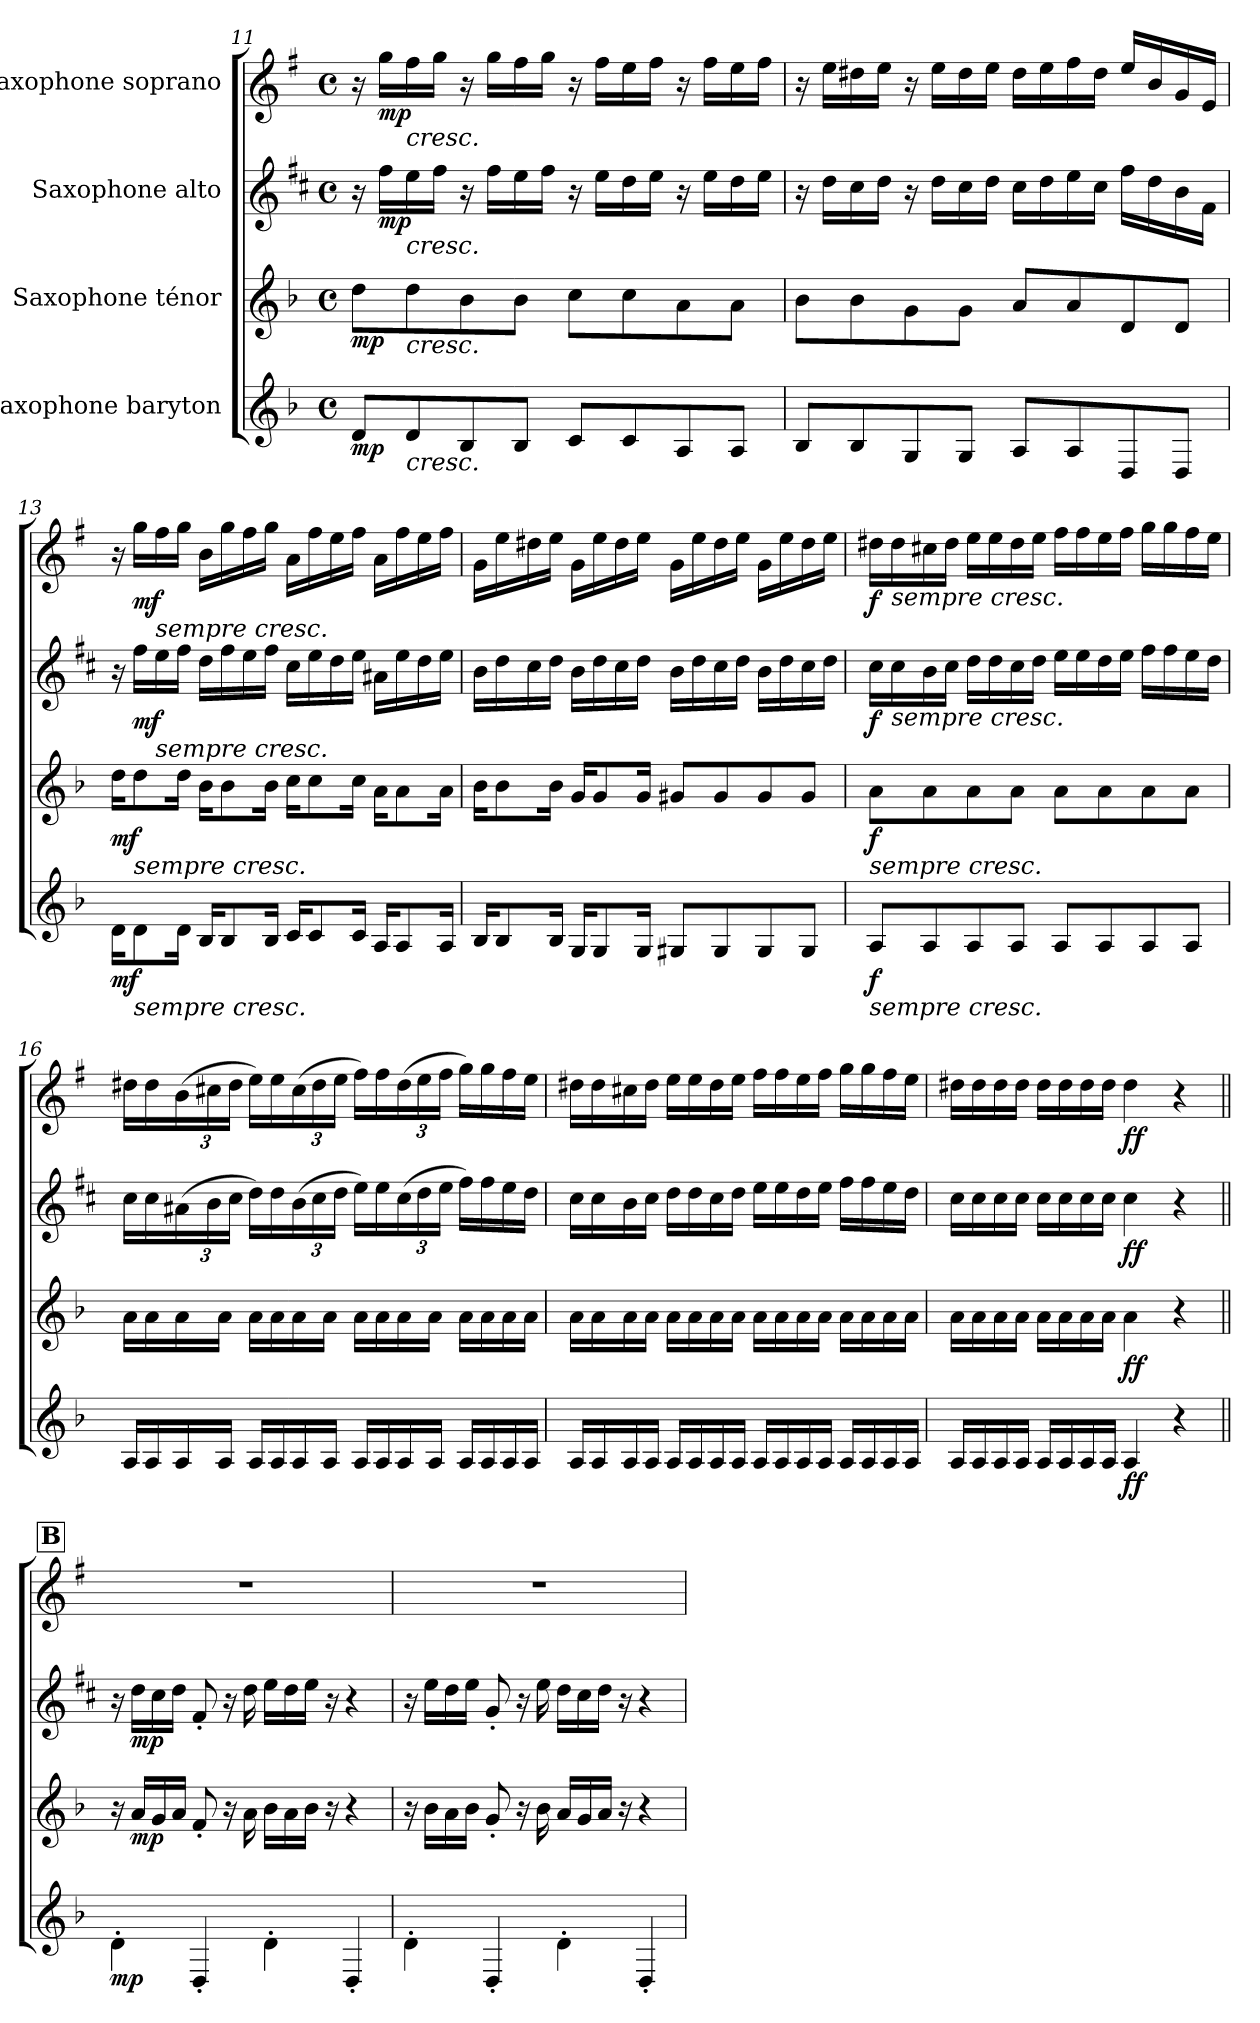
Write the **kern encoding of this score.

**kern	**dynam	**kern	**dynam	**kern	**dynam	**kern	**dynam
*part4	*part4	*part3	*part3	*part2	*part2	*part1	*part1
*staff4	*staff4	*staff3	*staff3	*staff2	*staff2	*staff1	*staff1
*I"Saxophone baryton	*	*I"Saxophone ténor	*	*I"Saxophone alto	*	*I"Saxophone soprano	*
!!LO:LB:g=z
*clefG2	*	*clefG2	*	*clefG2	*	*clefG2	*
*ITrd12c21	*	*ITrd8c14	*	*ITrd5c9	*	*ITrd1c2	*
*k[b-]	*	*k[b-]	*	*k[b-]	*	*k[b-]	*
*F:	*	*F:	*	*F:	*	*F:	*
*M4/4	*	*M4/4	*	*M4/4	*	*M4/4	*
*met(c)	*	*met(c)	*	*met(c)	*	*met(c)	*
=11	=11	=11	=11	=11	=11	=11	=11
!	!LO:DY:b	!	!LO:DY:b	!	!	!	!
8D/L	mp	8d\L	mp	16r	.	16r	.
!	!	!	!	!	!LO:DY:b	!	!LO:DY:b
.	.	.	.	16a\LL	mp	16ff\LL	mp
!	!	!	!	!	!	!LO:TX:b:i:t=cresc.	!
!	!	!	!	!LO:TX:b:i:t=cresc.	!	!	!
!	!	!LO:TX:b:i:t=cresc.	!	!	!	!	!
!LO:TX:b:i:t=cresc.	!	!	!	!	!	!	!
8D/	.	8d\	.	16g\	.	16ee\	.
.	.	.	.	16a\JJ	.	16ff\JJ	.
8BB-/	.	8B-\	.	16r	.	16r	.
.	.	.	.	16a\LL	.	16ff\LL	.
8BB-/J	.	8B-\J	.	16g\	.	16ee\	.
.	.	.	.	16a\JJ	.	16ff\JJ	.
8C/L	.	8c\L	.	16r	.	16r	.
.	.	.	.	16g\LL	.	16ee\LL	.
8C/	.	8c\	.	16f\	.	16dd\	.
.	.	.	.	16g\JJ	.	16ee\JJ	.
8AA/	.	8A\	.	16r	.	16r	.
.	.	.	.	16g\LL	.	16ee\LL	.
8AA/J	.	8A\J	.	16f\	.	16dd\	.
.	.	.	.	16g\JJ	.	16ee\JJ	.
=12	=12	=12	=12	=12	=12	=12	=12
8BB-/L	.	8B-\L	.	16r	.	16r	.
.	.	.	.	16f\LL	.	16dd\LL	.
8BB-/	.	8B-\	.	16e\	.	16cc#X\	.
.	.	.	.	16f\JJ	.	16dd\JJ	.
8GG/	.	8G\	.	16r	.	16r	.
.	.	.	.	16f\LL	.	16dd\LL	.
8GG/J	.	8G\J	.	16e\	.	16cc#\	.
.	.	.	.	16f\JJ	.	16dd\JJ	.
8AA/L	.	8A/L	.	16e\LL	.	16cc#\LL	.
.	.	.	.	16f\	.	16dd\	.
8AA/	.	8A/	.	16g\	.	16ee\	.
.	.	.	.	16e\JJ	.	16cc#\JJ	.
8DD/	.	8D/	.	16a\LL	.	16dd/LL	.
.	.	.	.	16f\	.	16a/	.
8DD/J	.	8D/J	.	16d\	.	16f/	.
.	.	.	.	16A\JJ	.	16d/JJ	.
=13	=13	=13	=13	=13	=13	=13	=13
!	!LO:DY:b	!	!LO:DY:b	!	!	!	!
16D\KL	mf	16d\KL	mf	16r	.	16r	.
!	!	!LO:TX:b:i:t=sempre cresc.	!	!	!	!	!
!LO:TX:b:i:t=sempre cresc.	!	!	!	!	!	!	!
!	!	!	!	!	!LO:DY:b	!	!LO:DY:b
8D\	.	8d\	.	16a\LL	mf	16ff\LL	mf
!	!	!	!	!	!	!LO:TX:b:i:t=sempre cresc.	!
!	!	!	!	!LO:TX:b:i:t=sempre cresc.	!	!	!
.	.	.	.	16g\	.	16ee\	.
16D\Jk	.	16d\Jk	.	16a\JJ	.	16ff\JJ	.
16BB-/KL	.	16B-\KL	.	16f\LL	.	16a\LL	.
8BB-/	.	8B-\	.	16a\	.	16ff\	.
.	.	.	.	16g\	.	16ee\	.
16BB-/Jk	.	16B-\Jk	.	16a\JJ	.	16ff\JJ	.
16C/KL	.	16c\KL	.	16e\LL	.	16g\LL	.
8C/	.	8c\	.	16g\	.	16ee\	.
.	.	.	.	16f\	.	16dd\	.
16C/Jk	.	16c\Jk	.	16g\JJ	.	16ee\JJ	.
16AA/KL	.	16A\KL	.	16c#X\LL	.	16g\LL	.
8AA/	.	8A\	.	16g\	.	16ee\	.
.	.	.	.	16f\	.	16dd\	.
16AA/Jk	.	16A\Jk	.	16g\JJ	.	16ee\JJ	.
=14	=14	=14	=14	=14	=14	=14	=14
16BB-/KL	.	16B-\KL	.	16d\LL	.	16f\LL	.
8BB-/	.	8B-\	.	16f\	.	16dd\	.
.	.	.	.	16e\	.	16cc#X\	.
16BB-/Jk	.	16B-\Jk	.	16f\JJ	.	16dd\JJ	.
16GG/KL	.	16G/KL	.	16d\LL	.	16f\LL	.
8GG/	.	8G/	.	16f\	.	16dd\	.
.	.	.	.	16e\	.	16cc#\	.
16GG/Jk	.	16G/Jk	.	16f\JJ	.	16dd\JJ	.
8GG#X/L	.	8G#X/L	.	16d\LL	.	16f\LL	.
.	.	.	.	16f\	.	16dd\	.
8GG#/	.	8G#/	.	16e\	.	16cc#\	.
.	.	.	.	16f\JJ	.	16dd\JJ	.
8GG#/	.	8G#/	.	16d\LL	.	16f\LL	.
.	.	.	.	16f\	.	16dd\	.
8GG#/J	.	8G#/J	.	16e\	.	16cc#\	.
.	.	.	.	16f\JJ	.	16dd\JJ	.
!!LO:PB:g=z
=15	=15	=15	=15	=15	=15	=15	=15
!	!	!LO:TX:b:i:t=sempre cresc.	!	!	!	!	!
!LO:TX:b:i:t=sempre cresc.	!	!	!	!	!	!	!
!	!LO:DY:b	!	!LO:DY:b	!	!LO:DY:b	!	!LO:DY:b
8AA/L	f	8A\L	f	16e\LL	f	16cc#X\LL	f
!	!	!	!	!	!	!LO:TX:b:i:t=sempre cresc.	!
!	!	!	!	!LO:TX:b:i:t=sempre cresc.	!	!	!
.	.	.	.	16e\	.	16cc#\	.
8AA/	.	8A\	.	16d\	.	16bn\	.
.	.	.	.	16e\JJ	.	16cc#\JJ	.
8AA/	.	8A\	.	16f\LL	.	16dd\LL	.
.	.	.	.	16f\	.	16dd\	.
8AA/J	.	8A\J	.	16e\	.	16cc#\	.
.	.	.	.	16f\JJ	.	16dd\JJ	.
8AA/L	.	8A\L	.	16g\LL	.	16ee\LL	.
.	.	.	.	16g\	.	16ee\	.
8AA/	.	8A\	.	16f\	.	16dd\	.
.	.	.	.	16g\JJ	.	16ee\JJ	.
8AA/	.	8A\	.	16a\LL	.	16ff\LL	.
.	.	.	.	16a\	.	16ff\	.
8AA/J	.	8A\J	.	16g\	.	16ee\	.
.	.	.	.	16f\JJ	.	16dd\JJ	.
=16	=16	=16	=16	=16	=16	=16	=16
16AA/LL	.	16A\LL	.	16e\LL	.	16cc#X\LL	.
16AA/	.	16A\	.	16e\	.	16cc#\	.
*	*	*	*	*Xbrackettup	*	*Xbrackettup	*
16AA/	.	16A\	.	(>24c#X\	.	(>24a\	.
.	.	.	.	24d\	.	24bn\	.
16AA/JJ	.	16A\JJ	.	.	.	.	.
.	.	.	.	24e\JJ	.	24cc#\JJ	.
16AA/LL	.	16A\LL	.	16f\LL)	.	16dd\LL)	.
16AA/	.	16A\	.	16f\	.	16dd\	.
16AA/	.	16A\	.	(>24d\	.	(>24b\	.
.	.	.	.	24e\	.	24cc#\	.
16AA/JJ	.	16A\JJ	.	.	.	.	.
.	.	.	.	24f\JJ	.	24dd\JJ	.
16AA/LL	.	16A\LL	.	16g\LL)	.	16ee\LL)	.
16AA/	.	16A\	.	16g\	.	16ee\	.
16AA/	.	16A\	.	(>24e\	.	(>24cc#\	.
.	.	.	.	24f\	.	24dd\	.
16AA/JJ	.	16A\JJ	.	.	.	.	.
.	.	.	.	24g\JJ	.	24ee\JJ	.
16AA/LL	.	16A\LL	.	16a\LL)	.	16ff\LL)	.
16AA/	.	16A\	.	16a\	.	16ff\	.
16AA/	.	16A\	.	16g\	.	16ee\	.
16AA/JJ	.	16A\JJ	.	16f\JJ	.	16dd\JJ	.
=17	=17	=17	=17	=17	=17	=17	=17
16AA/LL	.	16A\LL	.	16e\LL	.	16cc#X\LL	.
16AA/	.	16A\	.	16e\	.	16cc#\	.
16AA/	.	16A\	.	16d\	.	16bn\	.
16AA/JJ	.	16A\JJ	.	16e\JJ	.	16cc#\JJ	.
16AA/LL	.	16A\LL	.	16f\LL	.	16dd\LL	.
16AA/	.	16A\	.	16f\	.	16dd\	.
16AA/	.	16A\	.	16e\	.	16cc#\	.
16AA/JJ	.	16A\JJ	.	16f\JJ	.	16dd\JJ	.
16AA/LL	.	16A\LL	.	16g\LL	.	16ee\LL	.
16AA/	.	16A\	.	16g\	.	16ee\	.
16AA/	.	16A\	.	16f\	.	16dd\	.
16AA/JJ	.	16A\JJ	.	16g\JJ	.	16ee\JJ	.
16AA/LL	.	16A\LL	.	16a\LL	.	16ff\LL	.
16AA/	.	16A\	.	16a\	.	16ff\	.
16AA/	.	16A\	.	16g\	.	16ee\	.
16AA/JJ	.	16A\JJ	.	16f\JJ	.	16dd\JJ	.
=18	=18	=18	=18	=18	=18	=18	=18
16AA/LL	.	16A\LL	.	16e\LL	.	16cc#X\LL	.
16AA/	.	16A\	.	16e\	.	16cc#\	.
16AA/	.	16A\	.	16e\	.	16cc#\	.
16AA/JJ	.	16A\JJ	.	16e\JJ	.	16cc#\JJ	.
16AA/LL	.	16A\LL	.	16e\LL	.	16cc#\LL	.
16AA/	.	16A\	.	16e\	.	16cc#\	.
16AA/	.	16A\	.	16e\	.	16cc#\	.
16AA/JJ	.	16A\JJ	.	16e\JJ	.	16cc#\JJ	.
!	!LO:DY:b	!	!LO:DY:b	!	!LO:DY:b	!	!LO:DY:b
4AA/	ff	4A\	ff	4e\	ff	4cc#\	ff
4r	.	4r	.	4r	.	4r	.
!!LO:LB:g=z
!!LO:REH:place=s1:a:B:fs=14:t=B
=19||	=19||	=19||	=19||	=19||	=19||	=19||	=19||
!	!LO:DY:b	!	!	!	!	!	!
4D'\	mp	16r	.	16r	.	1r	.
!	!	!	!LO:DY:b	!	!LO:DY:b	!	!
.	.	16A/LL	mp	16f\LL	mp	.	.
.	.	16G/	.	16e\	.	.	.
.	.	16A/JJ	.	16f\JJ	.	.	.
4DD'/	.	8F'/	.	8A'/	.	.	.
.	.	16r	.	16r	.	.	.
.	.	16A\	.	16f\	.	.	.
4D'\	.	16B-\LL	.	16g\LL	.	.	.
.	.	16A\	.	16f\	.	.	.
.	.	16B-\JJ	.	16g\JJ	.	.	.
.	.	16r	.	16r	.	.	.
4DD'/	.	4r	.	4r	.	.	.
=20	=20	=20	=20	=20	=20	=20	=20
4D'\	.	16r	.	16r	.	1r	.
.	.	16B-\LL	.	16g\LL	.	.	.
.	.	16A\	.	16f\	.	.	.
.	.	16B-\JJ	.	16g\JJ	.	.	.
4DD'/	.	8G'/	.	8B-'/	.	.	.
.	.	16r	.	16r	.	.	.
.	.	16B-\	.	16g\	.	.	.
4D'\	.	16A/LL	.	16f\LL	.	.	.
.	.	16G/	.	16e\	.	.	.
.	.	16A/JJ	.	16f\JJ	.	.	.
.	.	16r	.	16r	.	.	.
4DD'/	.	4r	.	4r	.	.	.
=	=	=	=	=	=	=	=
*-	*-	*-	*-	*-	*-	*-	*-
